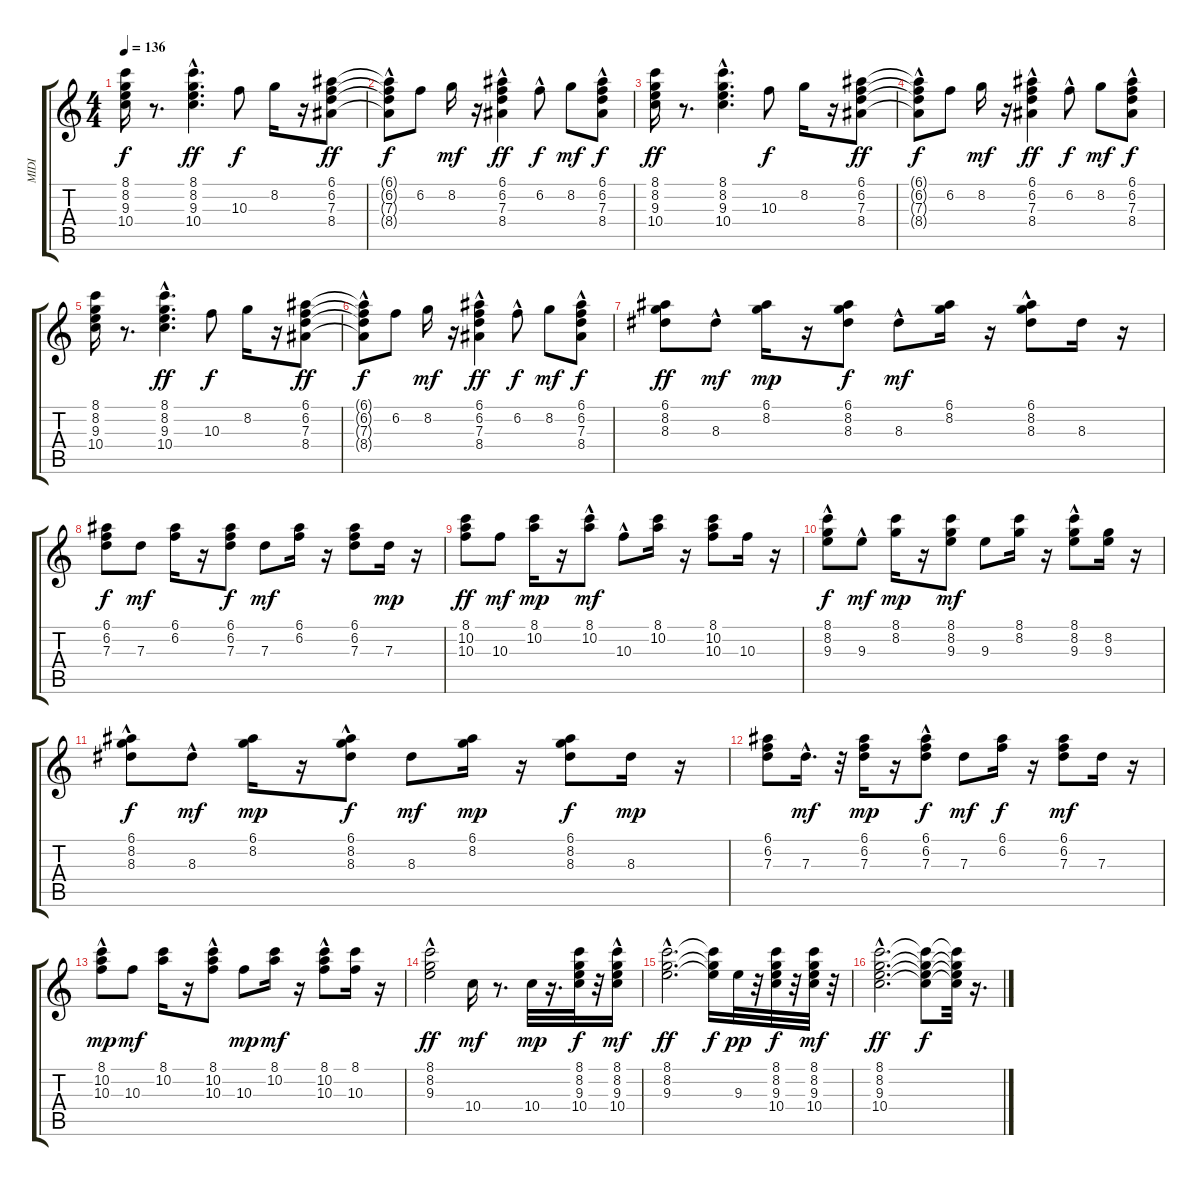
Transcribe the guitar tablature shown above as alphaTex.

\track ("MIDI" "MIDI") {instrument acousticguitarsteel}
\staff {score tabs}
\tuning (E4 B3 G3 D3 A2 E2) {hide}
\ts (4 4)
\tempo 136
\clef g2
\ks c
(8.1 8.2 9.3 10.4).16{dy f} r.8{d} (8.1{hac} 8.2 9.3{hac} 10.4{hac}).4{d dy ff} 10.3.8{dy f} 8.2.16 r.16 (6.1 6.2 7.3 8.4).8{dy ff} |
(6.1{hac t} 6.2{t} 7.3{t} 8.4{t}).8{dy f} 6.2.8 8.2.16{dy mf} r.16 (6.1 6.2 7.3{hac} 8.4{hac}).4{dy ff} 6.2{hac}.8{dy f} 8.2.8{dy mf} (6.1 6.2{hac} 7.3 8.4).8{dy f} |
(8.1 8.2 9.3 10.4).16{dy ff} r.8{d} (8.1{hac} 8.2 9.3{hac} 10.4).4{d} 10.3.8{dy f} 8.2.16 r.16 (6.1 6.2 7.3 8.4).8{dy ff} |
(6.1{hac t} 6.2{t} 7.3{t} 8.4{t}).8{dy f} 6.2.8 8.2.16{dy mf} r.16 (6.1 6.2 7.3{hac} 8.4{hac}).4{dy ff} 6.2{hac}.8{dy f} 8.2.8{dy mf} (6.1 6.2{hac} 7.3 8.4).8{dy f} |
(8.1 8.2 9.3 10.4).16 r.8{d} (8.1{hac} 8.2 9.3{hac} 10.4{hac}).4{d dy ff} 10.3.8{dy f} 8.2.16 r.16 (6.1 6.2 7.3 8.4).8{dy ff} |
(6.1{hac t} 6.2{t} 7.3{t} 8.4{t}).8{dy f} 6.2.8 8.2.16{dy mf} r.16 (6.1 6.2 7.3{hac} 8.4{hac}).4{dy ff} 6.2{hac}.8{dy f} 8.2.8{dy mf} (6.1 6.2{hac} 7.3 8.4).8{dy f} |
(6.1 8.2 8.3).8{dy ff} 8.3{hac}.8{dy mf} (6.1 8.2).16{dy mp} r.16 (6.1 8.2 8.3).8{dy f} 8.3{hac}.8{dy mf} (6.1 8.2).16 r.16 (6.1 8.2{hac} 8.3).8 8.3.16 r.16 |
(6.1 6.2 7.3).8{dy f} 7.3.8{dy mf} (6.1 6.2).16 r.16 (6.1 6.2 7.3).8{dy f} 7.3.8{dy mf} (6.1 6.2).16 r.16 (6.1 6.2 7.3).8 7.3.16{dy mp} r.16 |
(8.1 10.2 10.3).8{dy ff} 10.3.8{dy mf} (8.1 10.2).16{dy mp} r.16 (8.1{hac} 10.2).8{dy mf} 10.3{hac}.8 (8.1 10.2).16 r.16 (8.1 10.2 10.3).8 10.3.16 r.16 |
(8.1 8.2{hac} 9.3).8{dy f} 9.3{hac}.8{dy mf} (8.1 8.2).16{dy mp} r.16 (8.1 8.2 9.3).8{dy mf} 9.3.8 (8.1 8.2).16 r.16 (8.1{hac} 8.2{hac} 9.3).8 (8.2 9.3).16 r.16 |
(6.1 8.2{hac} 8.3).8{dy f} 8.3{hac}.8{dy mf} (6.1 8.2).16{dy mp} r.16 (6.1{hac} 8.2{hac} 8.3{hac}).8{dy f} 8.3.8{dy mf} (6.1 8.2).16{dy mp} r.16 (6.1 8.2 8.3).8{dy f} 8.3.16{dy mp} r.16 |
(6.1 6.2 7.3).8 7.3{hac}.16{d dy mf} r.32 (6.1 6.2 7.3).16{dy mp} r.16 (6.1 6.2{hac} 7.3).8{dy f} 7.3.8{dy mf} (6.1 6.2).16{dy f} r.16 (6.1 6.2 7.3).8{dy mf} 7.3.16 r.16 |
(8.1{hac} 10.2{hac} 10.3).8{dy mp} 10.3.8{dy mf} (8.1 10.2).16 r.16 (8.1 10.2{hac} 10.3).8 10.3.8{dy mp} (8.1 10.2).16{dy mf} r.16 (8.1 10.2{hac} 10.3).8 (8.1 10.3).16 r.16 |
(8.1{hac} 8.2{hac} 9.3{hac}).2{dy ff} 10.4.16{dy mf} r.8{d} 10.4.32{dy mp} r.16{d} (8.1 8.2 9.3 10.4).32{dy f} r.32 (8.1 8.2 9.3 10.4{hac}).16{dy mf} |
(8.1{hac} 8.2{hac} 9.3{hac}).2{d dy ff} (8.1{t} 8.2{t} 9.3{t}).16{dy f} 9.3.32{dy pp} r.32 (8.1 8.2 9.3 10.4).32{dy f} r.32 (8.1 8.2 9.3 10.4).32{dy mf} r.32 |
(8.1{hac} 8.2{hac} 9.3{hac} 10.4{hac}).2{d dy ff} (8.1{t} 8.2{t} 9.3{t} 10.4{t}).8{dy f} (8.1{t} 8.2{t} 9.3{t} 10.4{t}).32 r.16{d}
